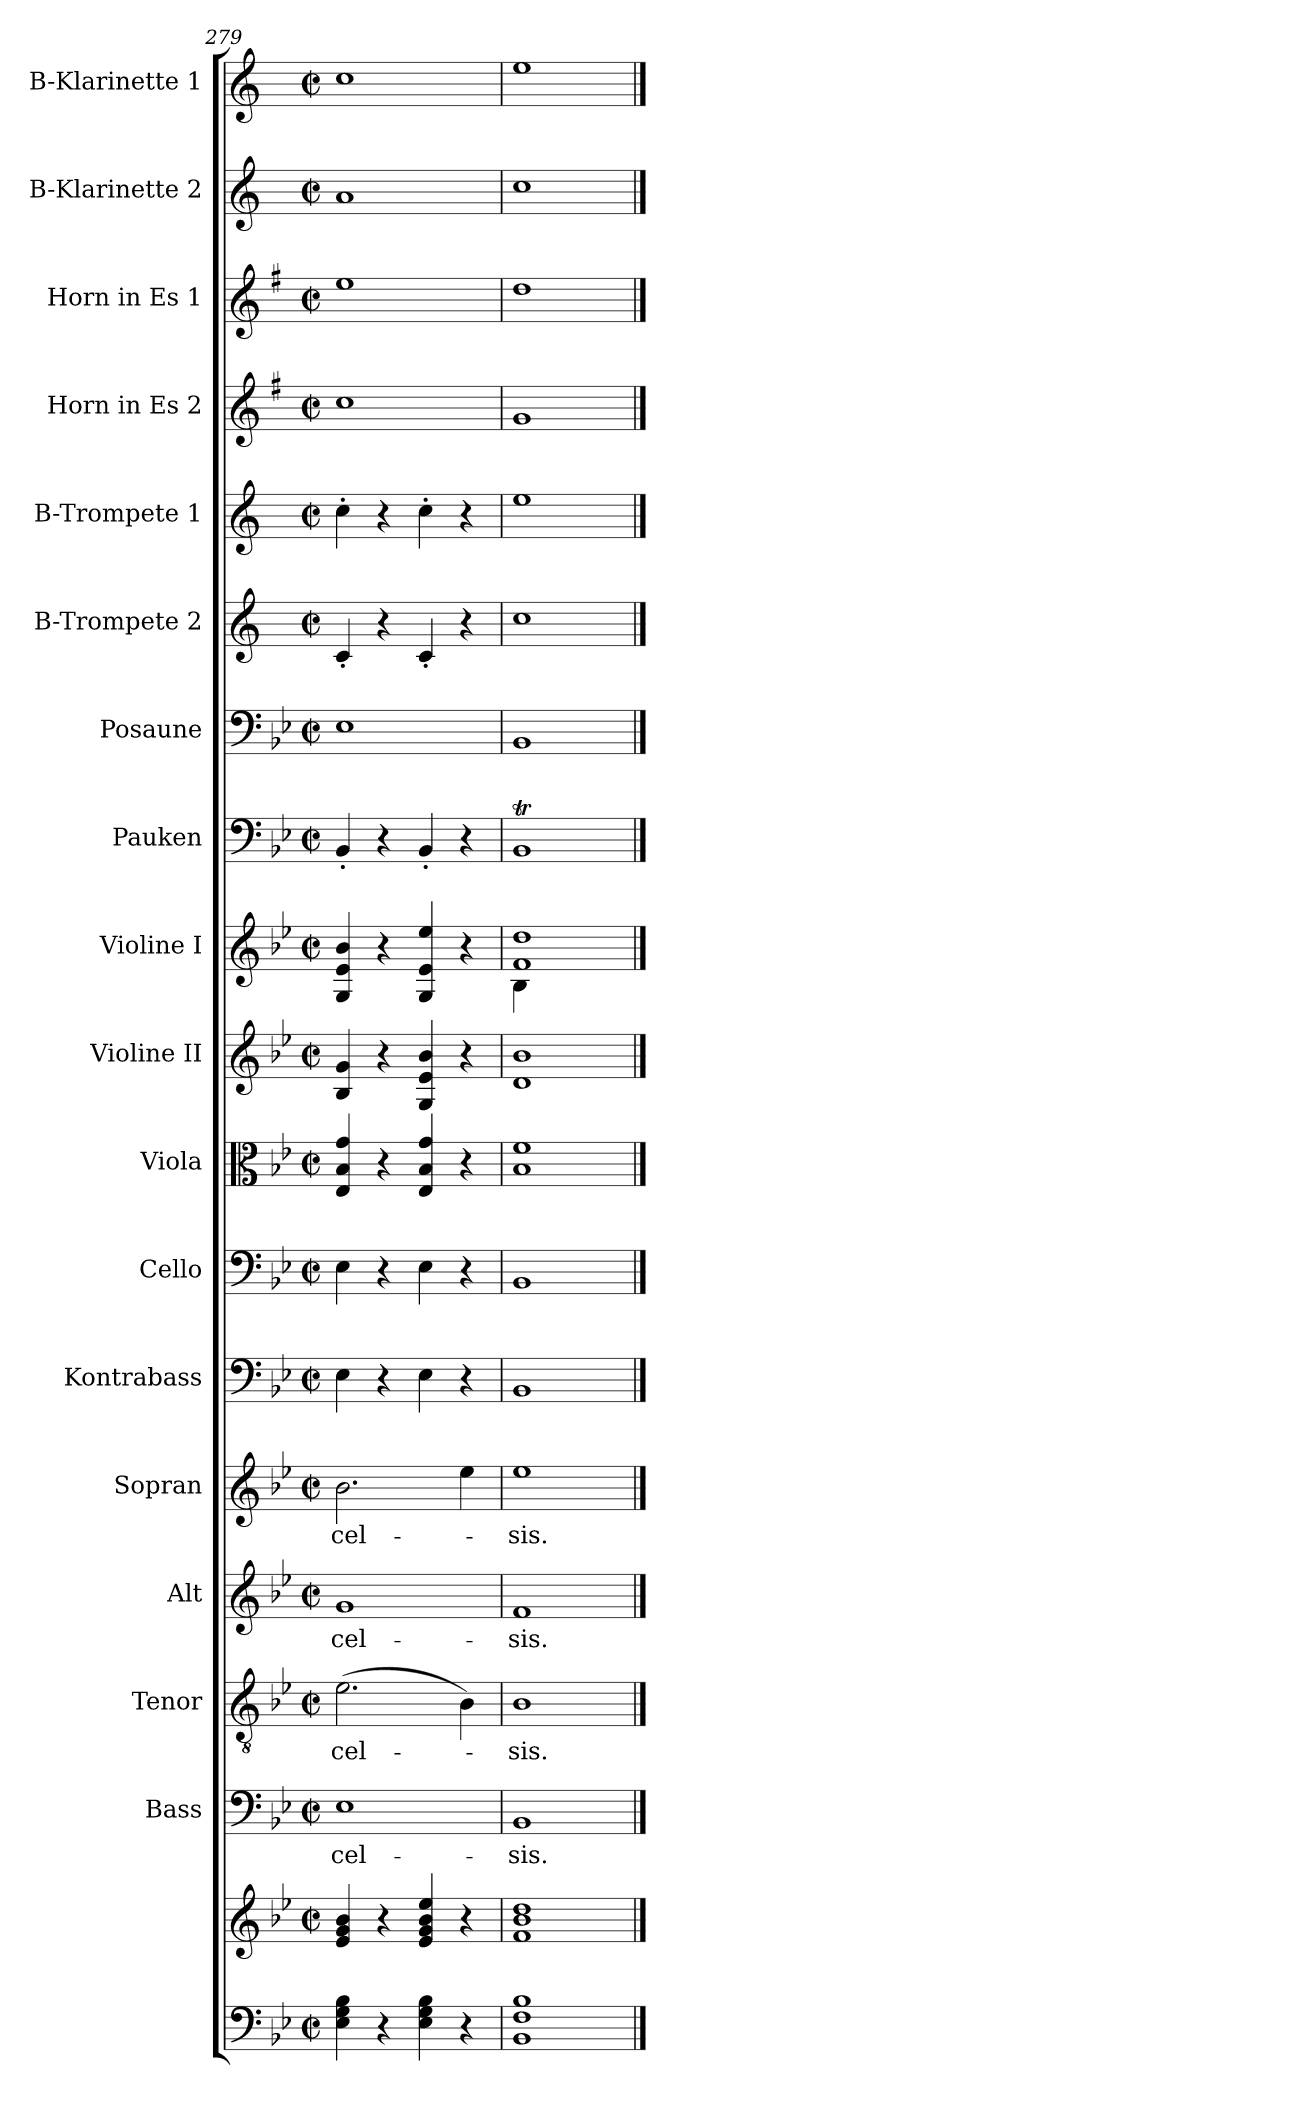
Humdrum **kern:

**kern	**kern	**kern	**text	**kern	**text	**kern	**text	**kern	**text	**kern	**kern	**kern	**kern	**kern	**kern	**kern	**kern	**kern	**kern	**kern	**kern	**kern
*part18	*part18	*part17	*part17	*part16	*part16	*part15	*part15	*part14	*part14	*part13	*part12	*part11	*part10	*part9	*part8	*part7	*part6	*part5	*part4	*part3	*part2	*part1
*staff19	*staff18	*staff17	*staff17	*staff16	*staff16	*staff15	*staff15	*staff14	*staff14	*staff13	*staff12	*staff11	*staff10	*staff9	*staff8	*staff7	*staff6	*staff5	*staff4	*staff3	*staff2	*staff1
*	*	*I"Bass	*	*I"Tenor	*	*I"Alt	*	*I"Sopran	*	*I"Kontrabass	*I"Cello	*I"Viola	*I"Violine II	*I"Violine I	*I"Pauken	*I"Posaune	*I"B-Trompete 2	*I"B-Trompete 1	*I"Horn in Es 2	*I"Horn in Es 1	*I"B-Klarinette 2	*I"B-Klarinette 1
*	*	*I'B.	*	*I'T.	*	*I'A.	*	*I'S.	*	*I'Kb.	*	*I'Vla.	*I'Vl. II	*I'Vl. I	*I'Pk.	*I'Pos.	*I'B Trp. 2	*I'B Trp. 1	*	*	*I'B Kl. 2	*I'B Kl. 1
*clefF4	*clefG2	*clefF4	*	*clefGv2	*	*clefG2	*	*clefG2	*	*clefF4	*clefF4	*clefC3	*clefG2	*clefG2	*clefF4	*clefF4	*clefG2	*clefG2	*clefG2	*clefG2	*clefG2	*clefG2
*	*	*	*	*	*	*	*	*	*	*ITrd7c12	*	*	*	*	*	*	*ITrd1c2	*ITrd1c2	*ITrd5c9	*ITrd5c9	*ITrd1c2	*ITrd1c2
*k[b-e-]	*k[b-e-]	*k[b-e-]	*	*k[b-e-]	*	*k[b-e-]	*	*k[b-e-]	*	*k[b-e-]	*k[b-e-]	*k[b-e-]	*k[b-e-]	*k[b-e-]	*k[b-e-]	*k[b-e-]	*k[b-e-]	*k[b-e-]	*k[b-e-]	*k[b-e-]	*k[b-e-]	*k[b-e-]
*B-:	*B-:	*B-:	*	*B-:	*	*B-:	*	*B-:	*	*B-:	*B-:	*B-:	*B-:	*B-:	*B-:	*B-:	*B-:	*B-:	*B-:	*B-:	*B-:	*B-:
*M2/2	*M2/2	*M2/2	*	*M2/2	*	*M2/2	*	*M2/2	*	*M2/2	*M2/2	*M2/2	*M2/2	*M2/2	*M2/2	*M2/2	*M2/2	*M2/2	*M2/2	*M2/2	*M2/2	*M2/2
*met(c|)	*met(c|)	*met(c|)	*	*met(c|)	*	*met(c|)	*	*met(c|)	*	*met(c|)	*met(c|)	*met(c|)	*met(c|)	*met(c|)	*met(c|)	*met(c|)	*met(c|)	*met(c|)	*met(c|)	*met(c|)	*met(c|)	*met(c|)
=279	=279	=279	=279	=279	=279	=279	=279	=279	=279	=279	=279	=279	=279	=279	=279	=279	=279	=279	=279	=279	=279	=279
!	!	!	!LO:LY:b	!	!LO:LY:b	!	!LO:LY:b	!	!LO:LY:b	!	!	!	!	!	!	!	!	!	!	!	!	!
4E-\ 4G\ 4B-\	4e-/ 4g/ 4b-/	1E-	-cel-	(>2.e-\	-cel-	1g	-cel-	2.b-\	-cel-	4EE-\	4E-\	4E-/ 4B-/ 4g/	4B-/ 4g/	4G/ 4e-/ 4b-/	4BB-'</	1E-	4B-'</	4b-'>\	1e-	1g	1g	1b-
4r	4r	.	.	.	.	.	.	.	.	4r	4r	4r	4r	4r	4r	.	4r	4r	.	.	.	.
4E-\ 4G\ 4B-\	4e-/ 4g/ 4b-/ 4ee-/	.	.	.	.	.	.	.	.	4EE-\	4E-\	4E-/ 4B-/ 4g/	4G/ 4e-/ 4b-/	4G/ 4e-/ 4ee-/	4BB-'</	.	4B-'</	4b-'>\	.	.	.	.
4r	4r	.	.	4B-\)	.	.	.	4ee-\	.	4r	4r	4r	4r	4r	4r	.	4r	4r	.	.	.	.
=280	=280	=280	=280	=280	=280	=280	=280	=280	=280	=280	=280	=280	=280	=280	=280	=280	=280	=280	=280	=280	=280	=280
!	!	!	!LO:LY:b	!	!LO:LY:b	!	!LO:LY:b	!	!LO:LY:b	!	!	!	!	!	!	!	!	!	!	!	!	!
*	*	*	*	*	*	*	*	*	*	*	*	*	*	*^	*	*	*	*	*	*	*	*
1BB- 1F 1B-	1f 1b- 1dd	1BB-	-sis.	1B-	-sis.	1f	-sis.	1ee-	-sis.	1BBB-	1BB-	1B- 1f	1d 1b-	1f 1dd	4B-\	1BB-T	1BB-	1b-	1dd	1B-	1f	1b-	1dd
.	.	.	.	.	.	.	.	.	.	.	.	.	.	.	2.ryy	.	.	.	.	.	.	.	.
*	*	*	*	*	*	*	*	*	*	*	*	*	*	*v	*v	*	*	*	*	*	*	*	*
==	==	==	==	==	==	==	==	==	==	==	==	==	==	==	==	==	==	==	==	==	==	==
*-	*-	*-	*-	*-	*-	*-	*-	*-	*-	*-	*-	*-	*-	*-	*-	*-	*-	*-	*-	*-	*-	*-
